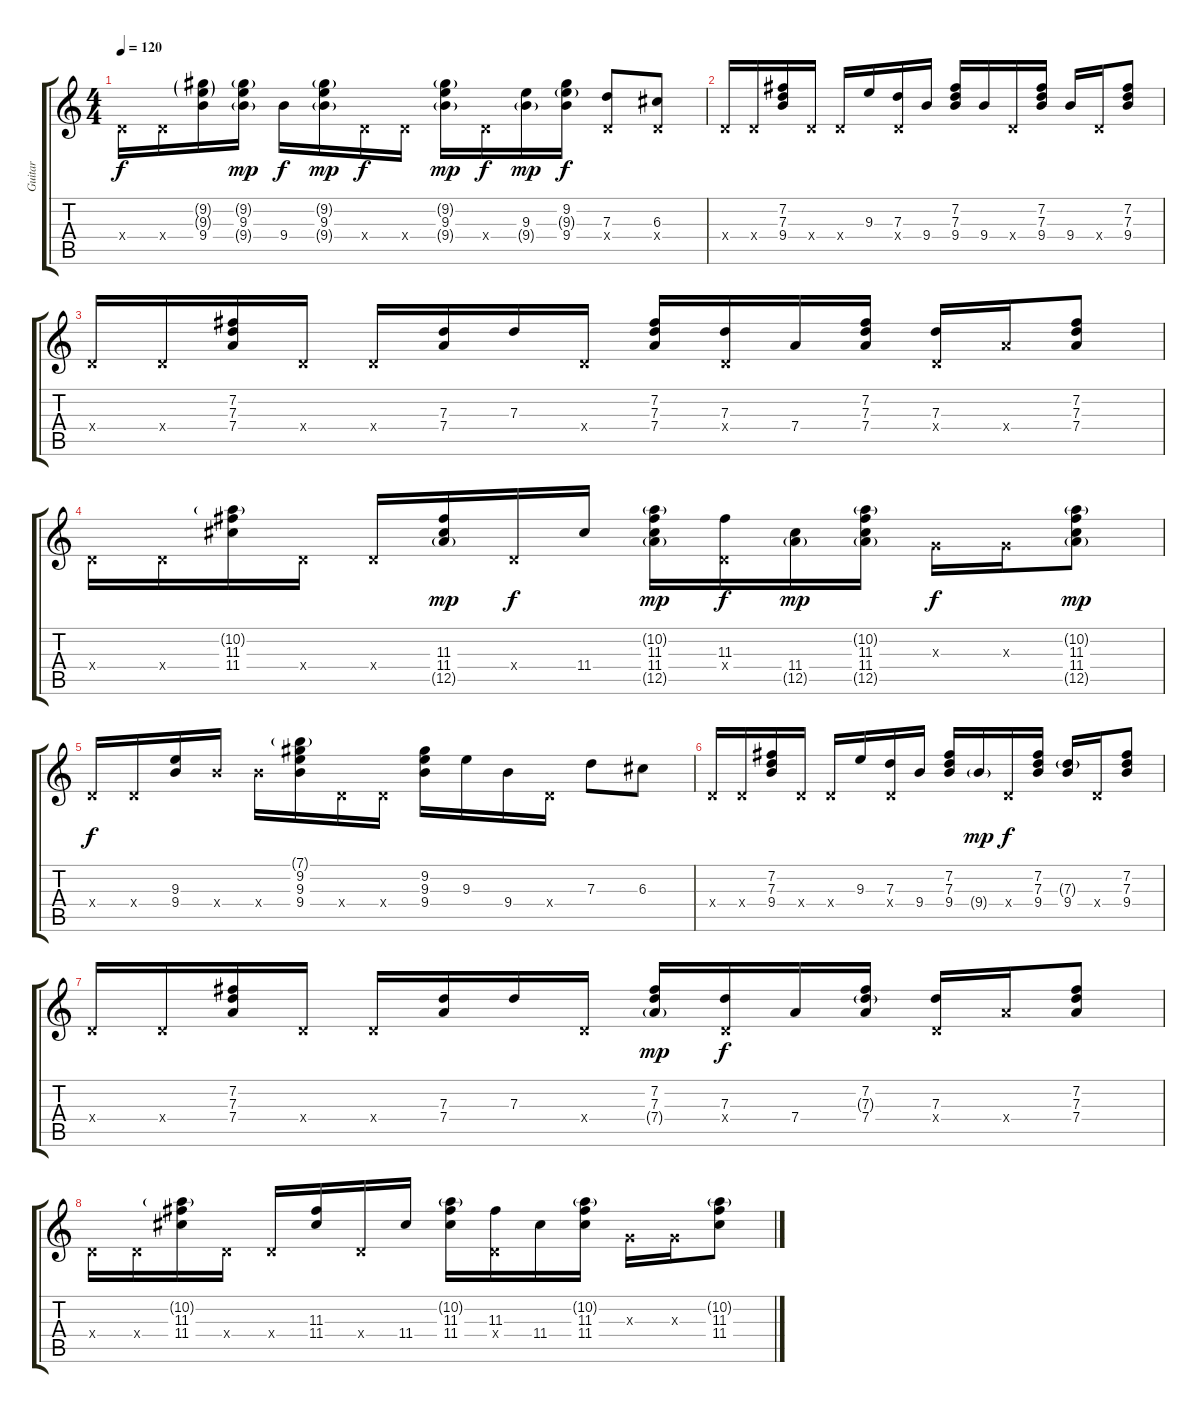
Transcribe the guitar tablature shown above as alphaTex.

\track ("Guitar" "Guitar") {instrument electricguitarclean}
\staff {score tabs}
\tuning (E4 B3 G3 D3 A2 E2) {hide}
\ts (4 4)
\tempo 120
\clef g2
\ks c
0.4{x}.16{dy f} 0.4{x}.16 (9.2{g} 9.3{g} 9.4).16 (9.2{g} 9.3 9.4{g}).16{dy mp} 9.4.16{dy f} (9.2{g} 9.3 9.4{g}).16{dy mp} 0.4{x}.16{dy f} 0.4{x}.16 (9.2{g} 9.3 9.4{g}).16{dy mp} 0.4{x}.16{dy f} (9.3 9.4{g}).16{dy mp} (9.2 9.3{g} 9.4).16{dy f} (7.3 0.4{x}).8 (6.3 0.4{x}).8 |
0.4{x}.16 0.4{x}.16 (7.2 7.3 9.4).16 0.4{x}.16 0.4{x}.16 9.3.16 (7.3 0.4{x}).16 9.4.16 (7.2 7.3 9.4).16 9.4.16 0.4{x}.16 (7.2 7.3 9.4).16 9.4.16 0.4{x}.16 (7.2 7.3 9.4).8 |
0.4{x}.16 0.4{x}.16 (7.2 7.3 7.4).16 0.4{x}.16 0.4{x}.16 (7.3 7.4).16 7.3.16 0.4{x}.16 (7.2 7.3 7.4).16 (7.3 0.4{x}).16 7.4.16 (7.2 7.3 7.4).16 (7.3 0.4{x}).16 7.4{x}.16 (7.2 7.3 7.4).8 |
0.4{x}.16 0.4{x}.16 (10.2{g} 11.3 11.4).16 0.4{x}.16 0.4{x}.16 (11.3 11.4 12.5{g}).16{dy mp} 0.4{x}.16{dy f} 11.4.16 (10.2{g} 11.3 11.4 12.5{g}).16{dy mp} (11.3 0.4{x}).16{dy f} (11.4 12.5{g}).16{dy mp} (10.2{g} 11.3 11.4 12.5{g}).16 0.3{x}.16{dy f} 0.3{x}.16 (10.2{g} 11.3 11.4 12.5{g}).8{dy mp} |
0.4{x}.16{dy f} 0.4{x}.16 (9.3 9.4).16 9.4{x}.16 9.4{x}.16 (7.1{g} 9.2 9.3 9.4).16 0.4{x}.16 0.4{x}.16 (9.2 9.3 9.4).16 9.3.16 9.4.16 0.4{x}.16 7.3.8 6.3.8 |
0.4{x}.16 0.4{x}.16 (7.2 7.3 9.4).16 0.4{x}.16 0.4{x}.16 9.3.16 (7.3 0.4{x}).16 9.4.16 (7.2 7.3 9.4).16 9.4{g}.16{dy mp} 0.4{x}.16{dy f} (7.2 7.3 9.4).16 (7.3{g} 9.4).16 0.4{x}.16 (7.2 7.3 9.4).8 |
0.4{x}.16 0.4{x}.16 (7.2 7.3 7.4).16 0.4{x}.16 0.4{x}.16 (7.3 7.4).16 7.3.16 0.4{x}.16 (7.2 7.3 7.4{g}).16{dy mp} (7.3 0.4{x}).16{dy f} 7.4.16 (7.2 7.3{g} 7.4).16 (7.3 0.4{x}).16 7.4{x}.16 (7.2 7.3 7.4).8 |
0.4{x}.16 0.4{x}.16 (10.2{g} 11.3 11.4).16 0.4{x}.16 0.4{x}.16 (11.3 11.4).16 0.4{x}.16 11.4.16 (10.2{g} 11.3 11.4).16 (11.3 0.4{x}).16 11.4.16 (10.2{g} 11.3 11.4).16 0.3{x}.16 0.3{x}.16 (10.2{g} 11.3 11.4).8
